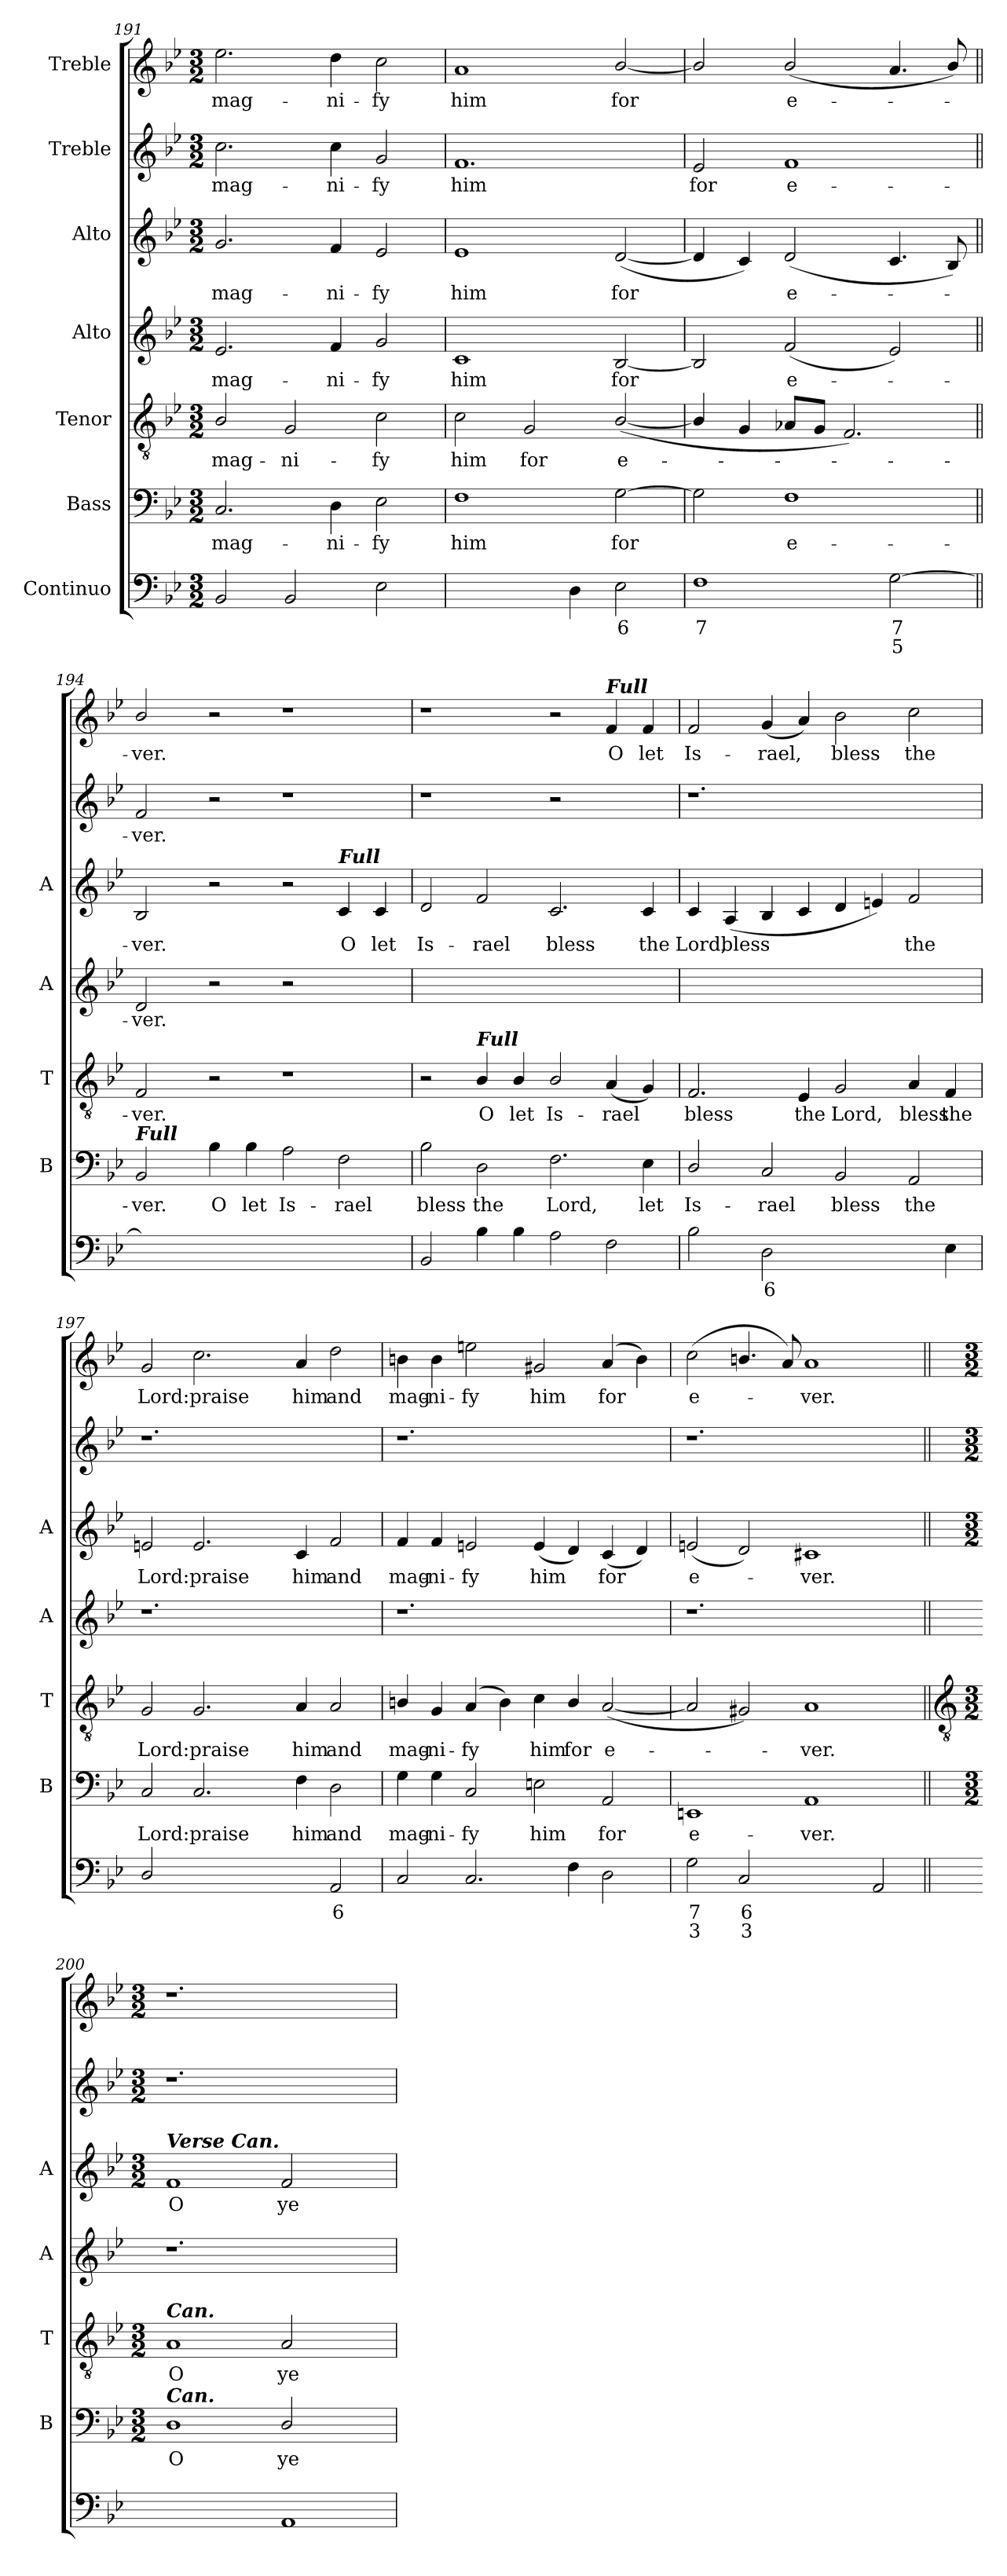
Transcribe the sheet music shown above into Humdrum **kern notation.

**kern	**text	**text	**kern	**text	**kern	**text	**kern	**text	**kern	**text	**kern	**text	**kern	**text
*part7	*part7	*part7	*part6	*part6	*part5	*part5	*part4	*part4	*part3	*part3	*part2	*part2	*part1	*part1
*staff7	*staff7	*staff7	*staff6	*staff6	*staff5	*staff5	*staff4	*staff4	*staff3	*staff3	*staff2	*staff2	*staff1	*staff1
*I"Continuo	*	*	*I"Bass	*	*I"Tenor	*	*I"Alto	*	*I"Alto	*	*I"Treble	*	*I"Treble	*
*	*	*	*I'B	*	*I'T	*	*I'A	*	*I'A	*	*	*	*	*
!!LO:LB:g=z
*clefF4	*	*	*clefF4	*	*clefGv2	*	*clefG2	*	*clefG2	*	*clefG2	*	*clefG2	*
*k[b-e-]	*	*	*k[b-e-]	*	*k[b-e-]	*	*k[b-e-]	*	*k[b-e-]	*	*k[b-e-]	*	*k[b-e-]	*
*B-:	*	*	*B-:	*	*B-:	*	*B-:	*	*B-:	*	*B-:	*	*B-:	*
*M3/2	*	*	*M3/2	*	*M3/2	*	*M3/2	*	*M3/2	*	*M3/2	*	*M3/2	*
=191	=191	=191	=191	=191	=191	=191	=191	=191	=191	=191	=191	=191	=191	=191
!	!	!	!	!LO:LY:b	!	!LO:LY:b	!	!LO:LY:b	!	!LO:LY:b	!	!LO:LY:b	!	!LO:LY:b
2BB-/	.	.	2.C/	mag-	2B-/	mag-	2.e-/	mag-	2.g/	mag-	2.cc\	mag-	2.ee-\	mag-
!	!	!	!	!	!	!LO:LY:b	!	!	!	!	!	!	!	!
2BB-/	.	.	.	.	2G/	-ni-	.	.	.	.	.	.	.	.
!	!	!	!	!LO:LY:b	!	!	!	!LO:LY:b	!	!LO:LY:b	!	!LO:LY:b	!	!LO:LY:b
.	.	.	4D\	-ni-	.	.	4f/	-ni-	4f/	-ni-	4cc\	-ni-	4dd\	-ni-
!	!	!	!	!LO:LY:b	!	!LO:LY:b	!	!LO:LY:b	!	!LO:LY:b	!	!LO:LY:b	!	!LO:LY:b
2E-\	.	.	2E-\	-fy	2c\	-fy	2g/	-fy	2e-/	-fy	2g/	-fy	2cc\	-fy
=192	=192	=192	=192	=192	=192	=192	=192	=192	=192	=192	=192	=192	=192	=192
!	!LO:LY:b	!	!	!LO:LY:b	!	!LO:LY:b	!	!LO:LY:b	!	!LO:LY:b	!	!LO:LY:b	!	!LO:LY:b
[2C/yy	7	.	1F	him	2c\	him	1c	him	1e-	him	1.f	him	1a	him
!	!LO:LY:b	!	!	!	!	!LO:LY:b	!	!	!	!	!	!	!	!
4C/yy]	5	.	.	.	2G/	for	.	.	.	.	.	.	.	.
4D\	.	.	.	.	.	.	.	.	.	.	.	.	.	.
!	!LO:LY:b	!	!	!LO:LY:b	!	!LO:LY:b	!	!LO:LY:b	!	!LO:LY:b	!	!	!	!LO:LY:b
2E-\	6	.	[2G\	for	(<[2B-/	e-	[2B-/	for	(<[2d/	for	.	.	[2b-/	for
=193	=193	=193	=193	=193	=193	=193	=193	=193	=193	=193	=193	=193	=193	=193
!	!LO:LY:b	!	!	!	!	!	!	!	!	!	!	!LO:LY:b	!	!
1F	7	.	2G\]	.	4B-/]	.	2B-/]	.	4d/]	.	2e-/	for	2b-/]	.
.	.	.	.	.	4G/	.	.	.	4c/)	.	.	.	.	.
!	!	!	!	!LO:LY:b	!	!	!	!LO:LY:b	!	!LO:LY:b	!	!LO:LY:b	!	!LO:LY:b
.	.	.	1F	e-	8A-X/L	.	(<2f/	e-	(<2d/	e-	1f	e-	(<2b-/	e-
.	.	.	.	.	8G/J	.	.	.	.	.	.	.	.	.
.	.	.	.	.	2.F/)	.	.	.	.	.	.	.	.	.
!	!LO:LY:b	!LO:LY:b	!	!	!	!	!	!	!	!	!	!	!	!
[2G\	7	5	.	.	.	.	2e-/)	.	4.c/	.	.	.	4.a/	.
.	.	.	.	.	.	.	.	.	8B-/)	.	.	.	8b-/)	.
=194||	=194||	=194||	=194||	=194||	=194||	=194||	=194||	=194||	=194||	=194||	=194||	=194||	=194||	=194||
*	*	*	*	*	*	*	*	*	*	*	*	*	*MM160	*
!	!	!	!LO:TX:a:Bi:t=Full	!	!	!	!	!	!	!	!	!	!	!
!	!LO:LY:b	!	!	!LO:LY:b	!	!LO:LY:b	!	!LO:LY:b	!	!LO:LY:b	!	!LO:LY:b	!	!LO:LY:b
4G\yy]	6	.	2BB-/	-ver.	2F/	ver.	2d/	ver.	2B-/	ver.	2f/	-ver.	2b-/	ver.
!	!	!LO:LY:b	!	!	!	!	!	!	!	!	!	!	!	!
4G\yy	.	4	.	.	.	.	.	.	.	.	.	.	.	.
!	!LO:LY:b	!LO:LY:b	!	!LO:LY:b	!	!	!	!	!	!	!	!	!	!
[2F\yy	6	4	4B-\	O	2r	.	2r	.	2r	.	2r	.	2r	.
!	!	!	!	!LO:LY:b	!	!	!	!	!	!	!	!	!	!
.	.	.	4B-\	let	.	.	.	.	.	.	.	.	.	.
!	!LO:LY:b	!LO:LY:b	!	!LO:LY:b	!	!	!	!	!	!	!	!	!	!
2F\yy]	5	3	2A\	Is-	1r	.	2r	.	2r	.	1r	.	1r	.
!	!	!	!	!	!	!	!	!	!LO:TX:a:Bi:t=Full	!	!	!	!	!
!	!	!	!	!LO:LY:b	!	!	!	!	!	!LO:LY:b	!	!	!	!
2ryy	.	.	2F\	-rael	.	.	2ryy	.	4c/	O	.	.	.	.
!	!	!	!	!	!	!	!	!	!	!LO:LY:b	!	!	!	!
.	.	.	.	.	.	.	.	.	4c/	let	.	.	.	.
=195	=195	=195	=195	=195	=195	=195	=195	=195	=195	=195	=195	=195	=195	=195
!	!	!	!	!LO:LY:b	!	!	!	!	!	!LO:LY:b	!	!	!	!
2BB-/	.	.	2B-\	bless	2r	.	1.ryy	.	2d/	Is-	1r	.	1r	.
!	!	!	!	!	!LO:TX:a:Bi:t=Full	!	!	!	!	!	!	!	!	!
!	!	!	!	!LO:LY:b	!	!LO:LY:b	!	!	!	!LO:LY:b	!	!	!	!
4B-\	.	.	2D\	the	4B-/	O	.	.	2f/	-rael	.	.	.	.
!	!	!	!	!	!	!LO:LY:b	!	!	!	!	!	!	!	!
4B-\	.	.	.	.	4B-/	let	.	.	.	.	.	.	.	.
!	!	!	!	!LO:LY:b	!	!LO:LY:b	!	!	!	!LO:LY:b	!	!	!	!
2A\	.	.	2.F\	Lord,	2B-/	Is-	.	.	2.c/	bless	2r	.	2r	.
!	!	!	!	!	!	!	!	!	!	!	!	!	!LO:TX:a:Bi:t=Full	!
!	!	!	!	!	!	!LO:LY:b	!	!	!	!	!	!	!	!LO:LY:b
2F\	.	.	.	.	(<4A/	-rael	2ryy	.	.	.	2ryy	.	4f/	O
!	!	!	!	!LO:LY:b	!	!	!	!	!	!LO:LY:b	!	!	!	!LO:LY:b
.	.	.	4E-\	let	4G/)	.	.	.	4c/	the	.	.	4f/	let
!!LO:PB:g=z
=196	=196	=196	=196	=196	=196	=196	=196	=196	=196	=196	=196	=196	=196	=196
*	*	*	*	*	*	*	*	*	*	*	*	*	*MM160	*
!	!	!	!	!LO:LY:b	!	!LO:LY:b	!	!	!	!LO:LY:b	!	!	!	!LO:LY:b
2B-\	.	.	2D/	Is-	2.F/	bless	1.ryy	.	4c/	Lord,	1.r	.	2f/	Is-
!	!	!	!	!	!	!	!	!	!	!LO:LY:b	!	!	!	!
.	.	.	.	.	.	.	.	.	(<4A/	bless	.	.	.	.
!	!LO:LY:b	!	!	!LO:LY:b	!	!	!	!	!	!	!	!	!	!LO:LY:b
2D\	6	.	2C/	-rael	.	.	.	.	4B-/	.	.	.	(<4g/	-rael,
!	!	!	!	!	!	!LO:LY:b	!	!	!	!	!	!	!	!
.	.	.	.	.	4E-/	the	.	.	4c/	.	.	.	4a/)	.
!	!LO:LY:b	!	!	!LO:LY:b	!	!LO:LY:b	!	!	!	!	!	!	!	!LO:LY:b
[2F\yy	4	.	2BB-/	bless	2G/	Lord,	.	.	4d/	.	.	.	2b-\	bless
.	.	.	.	.	.	.	.	.	4en/)	.	.	.	.	.
!	!LO:LY:b	!	!	!LO:LY:b	!	!LO:LY:b	!	!	!	!LO:LY:b	!	!	!	!LO:LY:b
4F\yy]	3	.	2AA/	the	4A/	bless	2ryy	.	2f/	the	2ryy	.	2cc\	the
!	!	!	!	!	!	!LO:LY:b	!	!	!	!	!	!	!	!
4E-\	.	.	.	.	4F/	the	.	.	.	.	.	.	.	.
!!LO:LB:g=z
=197	=197	=197	=197	=197	=197	=197	=197	=197	=197	=197	=197	=197	=197	=197
*	*	*	*	*	*	*	*	*	*	*	*	*	*MM160	*
!	!	!	!	!LO:LY:b	!	!LO:LY:b	!	!	!	!LO:LY:b	!	!	!	!LO:LY:b
2D/	.	.	2C/	Lord:	2G/	Lord:	1.r	.	2en/	Lord:	1.r	.	2g/	Lord:
!	!LO:LY:b	!LO:LY:b	!	!LO:LY:b	!	!LO:LY:b	!	!	!	!LO:LY:b	!	!	!	!LO:LY:b
[4C/yy	5	4	2.C/	praise	2.G/	praise	.	.	2.e/	praise	.	.	2.cc\	praise
!	!LO:LY:b	!LO:LY:b	!	!	!	!	!	!	!	!	!	!	!	!
4C/yy]	6	3	.	.	.	.	.	.	.	.	.	.	.	.
!	!LO:LY:b	!LO:LY:b	!	!	!	!	!	!	!	!	!	!	!	!
[4BB-/yy	6	3	.	.	.	.	.	.	.	.	.	.	.	.
!	!	!LO:LY:b	!	!LO:LY:b	!	!LO:LY:b	!	!	!	!LO:LY:b	!	!	!	!LO:LY:b
4BB-/yy]	.	4	4F\	him	4A/	him	.	.	4c/	him	.	.	4a/	him
!	!LO:LY:b	!	!	!LO:LY:b	!	!LO:LY:b	!	!	!	!LO:LY:b	!	!	!	!LO:LY:b
2AA/	6	.	2D\	and	2A/	and	2ryy	.	2f/	and	2ryy	.	2dd\	and
=198	=198	=198	=198	=198	=198	=198	=198	=198	=198	=198	=198	=198	=198	=198
!	!	!	!	!LO:LY:b	!	!LO:LY:b	!	!	!	!LO:LY:b	!	!	!	!LO:LY:b
2C/	.	.	4G\	mag-	4Bn/	mag-	1.r	.	4f/	mag-	1.r	.	4bn\	mag-
!	!	!	!	!LO:LY:b	!	!LO:LY:b	!	!	!	!LO:LY:b	!	!	!	!LO:LY:b
.	.	.	4G\	-ni-	4G/	-ni-	.	.	4f/	-ni-	.	.	4b\	-ni-
!	!	!	!	!LO:LY:b	!	!LO:LY:b	!	!	!	!LO:LY:b	!	!	!	!LO:LY:b
2.C/	.	.	2C/	-fy	(<4A/	-fy	.	.	2en/	-fy	.	.	2een\	-fy
.	.	.	.	.	4B\)	.	.	.	.	.	.	.	.	.
!	!	!	!	!LO:LY:b	!	!LO:LY:b	!	!	!	!LO:LY:b	!	!	!	!LO:LY:b
.	.	.	2En\	him	4c\	him	.	.	(<4e/	him	.	.	2g#X/	him
!	!	!	!	!	!	!LO:LY:b	!	!	!	!	!	!	!	!
4F\	.	.	.	.	4B/	for	.	.	4d/)	.	.	.	.	.
!	!	!	!	!LO:LY:b	!	!LO:LY:b	!	!	!	!LO:LY:b	!	!	!	!LO:LY:b
2D\	.	.	2AA/	for	(<[2A/	e-	2ryy	.	(<4c/	for	2ryy	.	(<4a/	for
.	.	.	.	.	.	.	.	.	4d/)	.	.	.	4b\)	.
=199	=199	=199	=199	=199	=199	=199	=199	=199	=199	=199	=199	=199	=199	=199
!	!LO:LY:b	!LO:LY:b	!	!LO:LY:b	!	!	!	!	!	!LO:LY:b	!	!	!	!LO:LY:b
2G\	7	3	1EEn	e-	2A/]	.	1.r	.	(<2en/	e-	1.r	.	(<2cc\	e-
!	!LO:LY:b	!LO:LY:b	!	!	!	!	!	!	!	!	!	!	!	!
2C/	6	3	.	.	2G#X/)	.	.	.	2d/)	.	.	.	4.bn/	.
.	.	.	.	.	.	.	.	.	.	.	.	.	8a/)	.
!	!LO:LY:b	!LO:LY:b	!	!LO:LY:b	!	!LO:LY:b	!	!	!	!LO:LY:b	!	!	!	!LO:LY:b
[4En\yy	6	3	1AA	-ver.	1A	ver.	.	.	1c#X	ver.	.	.	1a	ver.
!	!LO:LY:b	!	!	!	!	!	!	!	!	!	!	!	!	!
4E\yy]	5	.	.	.	.	.	.	.	.	.	.	.	.	.
2AA/	.	.	.	.	.	.	2ryy	.	.	.	2ryy	.	.	.
!!LO:PB:g=z
=200||	=200||	=200||	=200||	=200||	=200||	=200||	=200||	=200||	=200||	=200||	=200||	=200||	=200||	=200||
*	*	*	*	*	*clefGv2	*	*	*	*	*	*	*	*	*
*	*	*	*M3/2	*	*M3/2	*	*	*	*M3/2	*	*M3/2	*	*M3/2	*
*	*	*	*	*	*	*	*	*	*	*	*	*	*MM190	*
!	!	!	!	!	!	!	!	!	!LO:TX:a:Bi:t=Verse Can.	!	!	!	!	!
!	!	!	!	!	!LO:TX:a:Bi:t=Can.	!	!	!	!	!	!	!	!	!
!	!	!	!LO:TX:a:Bi:t=Can.	!	!	!	!	!	!	!	!	!	!	!
!	!LO:LY:b	!LO:LY:b	!	!LO:LY:b	!	!LO:LY:b	!	!	!	!LO:LY:b	!	!	!	!
[2EEn/yy	6	4	1D	O	1A	O	1.r	.	1f	O	1.r	.	1.r	.
!	!LO:LY:b	!LO:LY:b	!	!	!	!	!	!	!	!	!	!	!	!
2EE/yy]	5	3	.	.	.	.	.	.	.	.	.	.	.	.
!	!	!	!	!LO:LY:b	!	!LO:LY:b	!	!	!	!LO:LY:b	!	!	!	!
1AA	.	.	2D/	ye	2A/	ye	.	.	2f/	ye	.	.	.	.
.	.	.	2ryy	.	2ryy	.	2ryy	.	2ryy	.	2ryy	.	2ryy	.
=	=	=	=	=	=	=	=	=	=	=	=	=	=	=
*-	*-	*-	*-	*-	*-	*-	*-	*-	*-	*-	*-	*-	*-	*-
